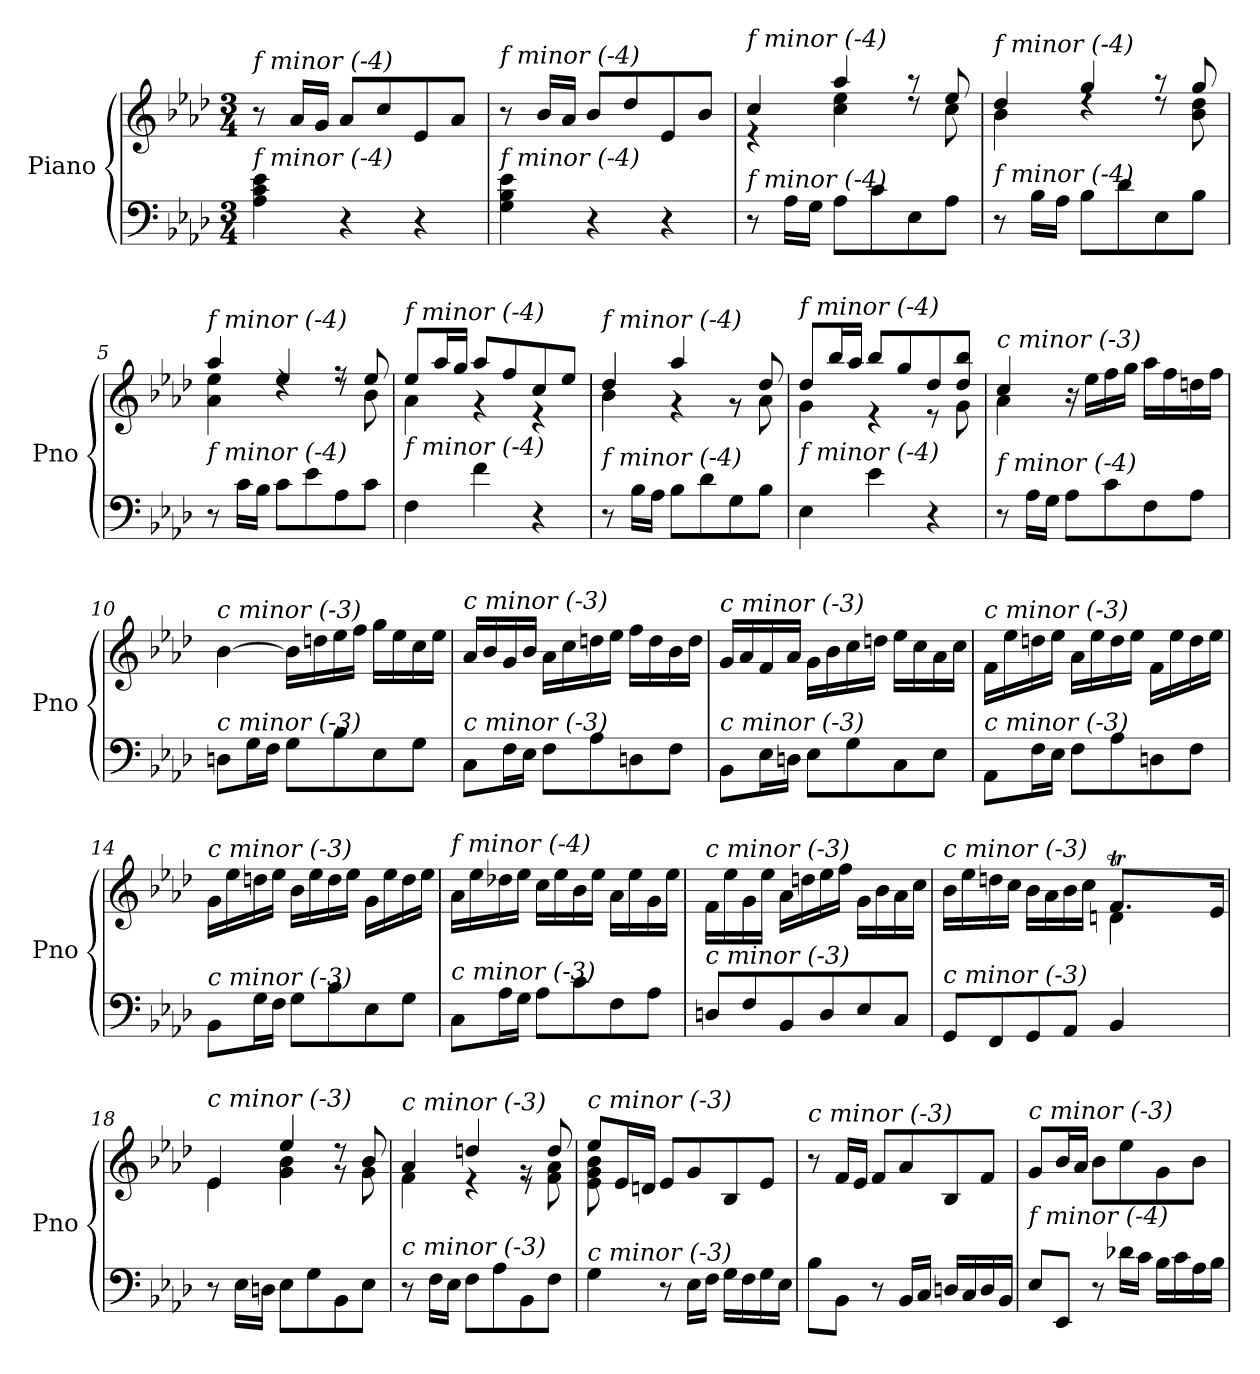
**kern	**kern
*part1	*part1
*staff2	*staff1
*I"Piano	*
*I'Pno	*
*clefF4	*clefG2
*k[b-e-a-d-]	*k[b-e-a-d-]
*M3/4	*M3/4
=1	=1
!	!LO:TX:i:t=f minor (-4)
!LO:TX:i:t=f minor (-4)	!
4A-\ 4c\ 4e-\	8r
.	16a-/LL
.	16g/JJ
4r	8a-/L
.	8cc/
4r	8e-/
.	8a-/J
=2	=2
!	!LO:TX:i:t=f minor (-4)
!LO:TX:i:t=f minor (-4)	!
4G\ 4B-\ 4e-\	8r
.	16b-/LL
.	16a-/JJ
4r	8b-/L
.	8dd-/
4r	8e-/
.	8b-/J
=3	=3
*	*^
!	!LO:TX:i:t=f minor (-4)	!
!LO:TX:i:t=f minor (-4)	!	!
8r	4cc/	4r
16A-\LL	.	.
16G\JJ	.	.
8A-\L	4aa-/	4cc\ 4ee-\
8c\	.	.
8E-\	8r	8rdd
8A-\J	8ee-/	8cc\
=4	=4	=4
!	!LO:TX:i:t=f minor (-4)	!
!LO:TX:i:t=f minor (-4)	!	!
8r	4dd-/	4b-\
16B-\LL	.	.
16A-\JJ	.	.
8B-\L	4gg/	4rdd
8d-\	.	.
8E-\	8r	8rdd
8B-\J	8gg/	8b-\ 8dd-\
!!LO:LB:g=z	!!
=5	=5	=5
!	!LO:TX:i:t=f minor (-4)	!
!LO:TX:i:t=f minor (-4)	!	!
8r	4aa-/	4a-\ 4ee-\
16c\LL	.	.
16B-\JJ	.	.
8c\L	4ee-/	4rdd
8e-\	.	.
8A-\	8r	8rdd
8c\J	8ee-/	8b-\
=6	=6	=6
!	!LO:TX:i:t=f minor (-4)	!
!LO:TX:i:t=f minor (-4)	!	!
4F\	8ee-/L	4a-\
.	16aa-/L	.
.	16gg/JJ	.
4f\	8aa-/L	4r
.	8ff/	.
4r	8cc/	4r
.	8ee-/J	.
=7	=7	=7
!	!LO:TX:i:t=f minor (-4)	!
!LO:TX:i:t=f minor (-4)	!	!
8r	4dd-/	4b-\
16B-\LL	.	.
16A-\JJ	.	.
8B-\L	4aa-/	4r
8d-\	.	.
8G\	8rg	8r
8B-\J	8dd-/	8a-\
=8	=8	=8
!	!LO:TX:i:t=f minor (-4)	!
!LO:TX:i:t=f minor (-4)	!	!
4E-\	8dd-/L	4g\
.	16bb-/L	.
.	16aa-/JJ	.
4e-\	8bb-/L	4r
.	8gg/	.
4r	8dd-/	8r
.	8dd-/ 8bb-/J	8g\
=9	=9	=9
*^	*	*
!	!	!LO:TX:i:t=c minor (-3)	!
!LO:TX:i:t=f minor (-4)	!	!	!
4ryy	8r	4cc/	4a-\
.	16A-\LL	.	.
.	16G\JJ	.	.
2ryy	8A-\L	16r	2ryy
.	.	16ee-\LL	.
.	8c\	16ff\	.
.	.	16gg\JJ	.
.	8F\	16aa-\LL	.
.	.	16ff\	.
.	8A-\J	16ddn\	.
.	.	16ff\JJ	.
*v	*v	*	*
*	*v	*v
!!LO:LB:g=z
=10	=10
!	!LO:TX:i:t=c minor (-3)
!LO:TX:i:t=c minor (-3)	!
8Dn\L	[4b-\
16G\L	.
16F\JJ	.
8G\L	16b-\LL]
.	16ddn\
8B-\	16ee-\
.	16ff\JJ
8E-\	16gg\LL
.	16ee-\
8G\J	16cc\
.	16ee-\JJ
=11	=11
!	!LO:TX:i:t=c minor (-3)
!LO:TX:i:t=c minor (-3)	!
8C\L	16a-/LL
.	16b-/
16F\L	16g/
16E-\JJ	16b-/JJ
8F\L	16a-\LL
.	16cc\
8A-\	16ddn\
.	16ee-\JJ
8Dn\	16ff\LL
.	16dd\
8F\J	16b-\
.	16dd\JJ
=12	=12
!	!LO:TX:i:t=c minor (-3)
!LO:TX:i:t=c minor (-3)	!
8BB-\L	16g/LL
.	16a-/
16E-\L	16f/
16Dn\JJ	16a-/JJ
8E-\L	16g\LL
.	16b-\
8G\	16cc\
.	16ddn\JJ
8C\	16ee-\LL
.	16cc\
8E-\J	16a-\
.	16cc\JJ
!!LO:LB:g=z
=13	=13
!	!LO:TX:i:t=c minor (-3)
!LO:TX:i:t=c minor (-3)	!
8AA-\L	16f\LL
.	16ee-\
16F\L	16ddn\
16E-\JJ	16ee-\JJ
8F\L	16a-\LL
.	16ee-\
8A-\	16dd\
.	16ee-\JJ
8Dn\	16f\LL
.	16ee-\
8F\J	16dd\
.	16ee-\JJ
!!LO:LB:g=z
=14	=14
!	!LO:TX:i:t=c minor (-3)
!LO:TX:i:t=c minor (-3)	!
8BB-\L	16g\LL
.	16ee-\
16G\L	16ddn\
16F\JJ	16ee-\JJ
8G\L	16b-\LL
.	16ee-\
8B-\	16dd\
.	16ee-\JJ
8E-\	16g\LL
.	16ee-\
8G\J	16dd\
.	16ee-\JJ
=15	=15
!	!LO:TX:i:t=f minor (-4)
!LO:TX:i:t=c minor (-3)	!
8C\L	16a-\LL
.	16ee-\
16A-\L	16dd-X\
16G\JJ	16ee-\JJ
8A-\L	16cc\LL
.	16ee-\
8c\	16b-\
.	16ee-\JJ
8F\	16a-\LL
.	16ee-\
8A-\J	16g\
.	16ee-\JJ
=16	=16
!	!LO:TX:i:t=c minor (-3)
!LO:TX:i:t=c minor (-3)	!
8Dn/L	16f\LL
.	16ee-\
8F/	16g\
.	16ee-\JJ
8BB-/	16a-\LL
.	16ddn\
8D/	16ee-\
.	16ff\JJ
8E-/	16g\LL
.	16b-\
8C/J	16a-\
.	16cc\JJ
!!LO:PB:g=z
=17	=17
*^	*^
*	*^	*	*^
!	!	!	!LO:TX:i:t=c minor (-3)	!	!
!LO:TX:i:t=c minor (-3)	!	!	!	!	!
2ryy	2ryy	8GG/L	16b-\LL	2ryy	2ryy
.	.	.	16ee-\	.	.
.	.	8FF/	16ddn\	.	.
.	.	.	16cc\JJ	.	.
.	.	8GG/	16b-\LL	.	.
.	.	.	16a-\	.	.
.	.	8AA-/J	16b-\	.	.
.	.	.	16cc\JJ	.	.
4ryy	8.ryy	4BB-/	8.fT/L	4dn\	32gyy
.	.	.	.	.	32fyy
.	.	.	.	.	32gyy
.	.	.	.	.	[32fyy
.	.	.	.	.	16fyy]
.	16ryy	.	16e-/Jk	.	16ryy
*	*v	*v	*	*	*
!!LO:LB:g=z
=18	=18	=18	=18	=18
!	!	!LO:TX:i:t=c minor (-3)	!	!
!LO:TX:i:t=c minor (-3)	!	!	!	!
*v	*v	*	*	*
*	*	*v	*v
8r	4e-/	4e-\
16E-\LL	.	.
16Dn\JJ	.	.
8E-\L	4ee-/	4g\ 4b-\
8G\	.	.
8BB-\	8rg	8rdd
8E-\J	8b-/	8g\
=19	=19	=19
!	!LO:TX:i:t=c minor (-3)	!
!LO:TX:i:t=c minor (-3)	!	!
8r	4a-/	4f\
16F\LL	.	.
16E-\JJ	.	.
8F\L	4ddn/	4r
8A-\	.	.
8BB-\	8rg	8r
8F\J	8dd/	8f\ 8a-\
=20	=20	=20
*^	*	*
!	!	!LO:TX:i:t=c minor (-3)	!
!LO:TX:i:t=c minor (-3)	!	!	!
8ryy	4G\	8ee-/L	8e-\ 8g\ 8b-\
2ryy	.	16e-/L	2ryy
.	.	16dn/JJ	.
.	8r	8e-/L	.
.	16E-\LL	8g/	.
.	16F\JJ	.	.
.	16G\LL	8B-/	.
.	16F\	.	.
8ryy	16G\	8e-/J	8ryy
.	16E-\JJ	.	.
*	*	*v	*v
=21	=21	=21
!	!	!LO:TX:i:t=c minor (-3)
!LO:TX:i:t=c minor (-3)	!	!
*v	*v	*
8B-\L	8r
8BB-\J	16f/LL
.	16e-/JJ
8r	8f/L
16BB-/LL	8a-/
16C/JJ	.
16Dn/LL	8B-/
16C/	.
16D/	8f/J
16BB-/JJ	.
=22	=22
!	!LO:TX:i:t=c minor (-3)
!LO:TX:i:t=f minor (-4)	!
8E-/L	8g/L
8EE-/J	16b-/L
.	16a-/JJ
8r	8b-\L
16d-X\LL	8ee-\
16c\JJ	.
16B-\LL	8g\
16c\	.
16A-\	8b-\J
16B-\JJ	.
=	=
*-	*-
